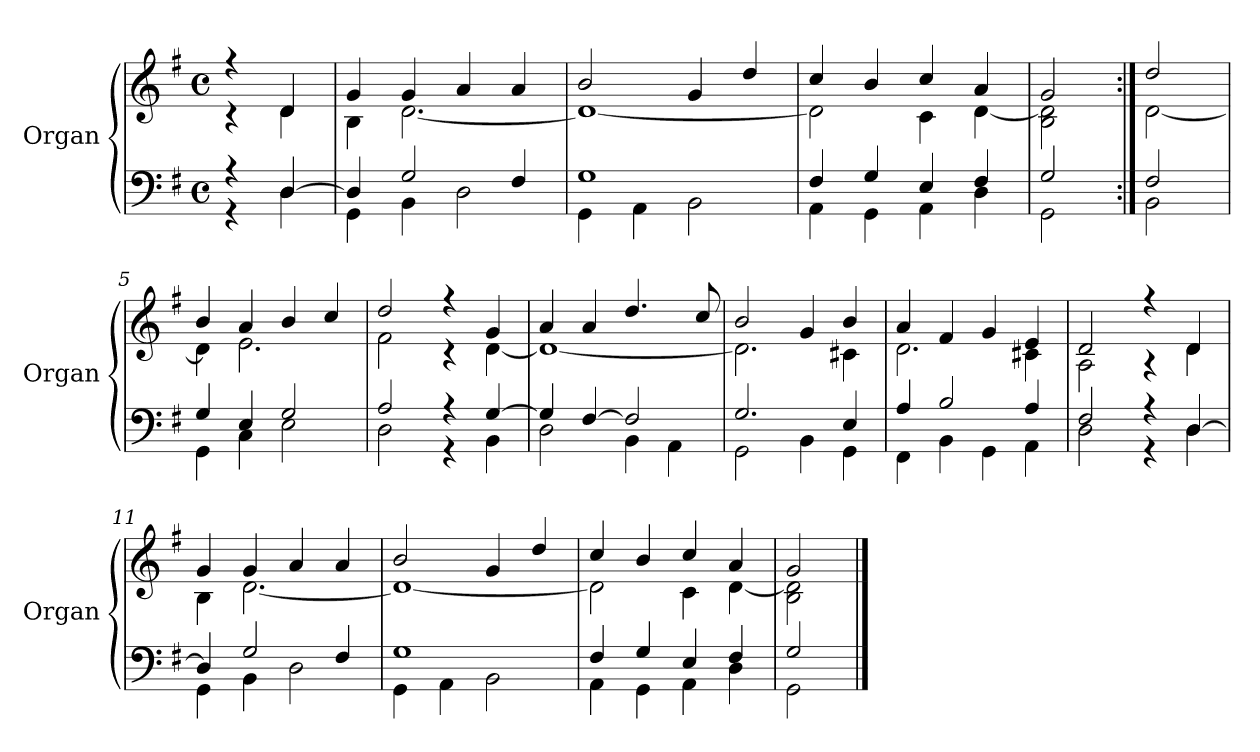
**kern	**kern
*part1	*part1
*staff2	*staff1
*I"Organ	*
*I'Organ	*
*clefF4	*clefG2
*k[f#]	*k[f#]
*M4/4	*M4/4
*met(c)	*met(c)
=	=
*^	*^
4r	4r	4r	4r
[>4D/	4D\	4d/	4d\
=1	=1	=1	=1
4D/]	4GG\	4g/	4B\
2G/	4BB\	4g/	[<2.d\
.	2D\	4a/	.
4F#/	.	4a/	.
=2	=2	=2	=2
1G	4GG\	2b/	1d_
.	4AA\	.	.
.	2BB\	4g/	.
.	.	4dd/	.
=3	=3	=3	=3
4F#/	4AA\	4cc/	2d\]
4G/	4GG\	4b/	.
4E/	4AA\	4cc/	4c\
4F#/	4D\	4a/	[<4d\
=4	=4	=4	=4
2G/	2GG\	2g/	2B\ 2d\]
=4X4:|!	=4X4:|!	=4X4:|!	=4X4:|!
2F#/	2BB\	2dd/	[<2d\
=5	=5	=5	=5
4G/	4GG\	4b/	4d\]
4E/	4C\	4a/	2.e\
2G/	2E\	4b/	.
.	.	4cc/	.
=6	=6	=6	=6
2A/	2D\	2dd/	2f#\
4r	4r	4r	4r
[>4G/	4BB\	4g/	[<4d\
=7	=7	=7	=7
4G/]	2D\	4a/	1d_<
[>4F#/	.	4a/	.
2F#/]	4BB\	4.dd/	.
.	4AA\	.	.
.	.	8cc/	.
=8	=8	=8	=8
2.G/	2GG\	2b/	2.d\]
.	4BB\	4g/	.
4E/	4GG\	4b/	4c#X\
=9	=9	=9	=9
4A/	4FF#\	4a/	2.d\
2B/	4BB\	4f#/	.
.	4GG\	4g/	.
4A/	4AA\	4e/	4c#X\
=10	=10	=10	=10
2F#/	2D\	2d/	2A\
4r	4r	4r	4r
[>4D/	4D\	4d/	4d\
=11	=11	=11	=11
4D/]	4GG\	4g/	4B\
2G/	4BB\	4g/	[<2.d\
.	2D\	4a/	.
4F#/	.	4a/	.
=12	=12	=12	=12
1G	4GG\	2b/	1d_<
.	4AA\	.	.
.	2BB\	4g/	.
.	.	4dd/	.
=13	=13	=13	=13
4F#/	4AA\	4cc/	2d\]
4G/	4GG\	4b/	.
4E/	4AA\	4cc/	4c\
4F#/	4D\	4a/	[<4d\
=14	=14	=14	=14
2G/	2GG\	2g/	2B\ 2d\]
*v	*v	*	*
*	*v	*v
==	==
*-	*-
